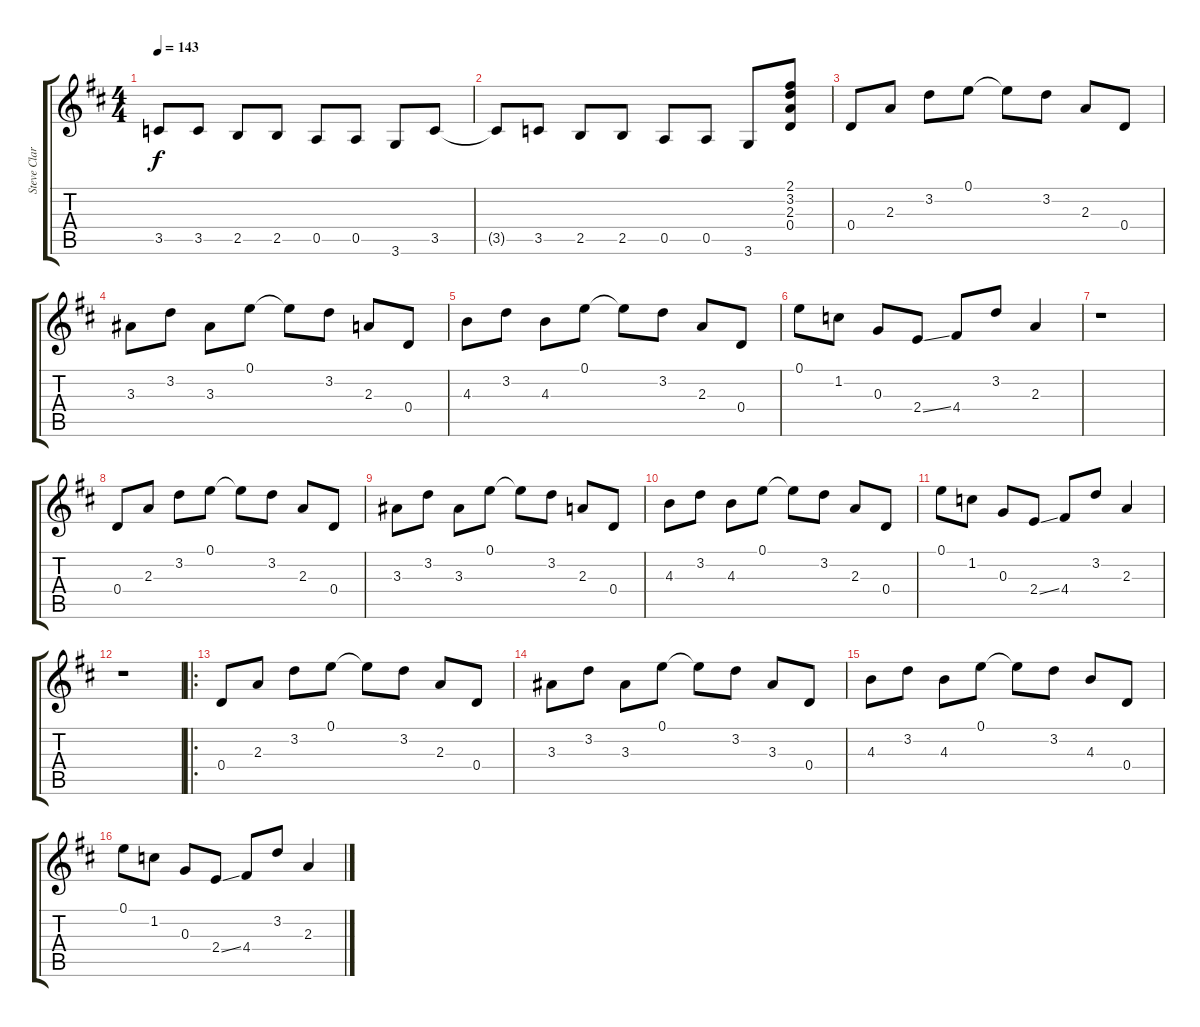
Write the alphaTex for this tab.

\track ("Steve Clark" "Steve Clar") {instrument distortionguitar}
\staff {score tabs}
\tuning (E4 B3 G3 D3 A2 E2) {hide}
\ts (4 4)
\tempo 143
\clef g2
\ks d
3.5{t}.8{dy f} 3.5.8 2.5.8 2.5.8 0.5.8 0.5.8 3.6.8 3.5.8 |
3.5{t}.8 3.5.8 2.5.8 2.5.8 0.5.8 0.5.8 3.6.8 (2.1 3.2 2.3 0.4).8 |
0.4.8{instrument electricguitarclean} 2.3.8 3.2.8 0.1.8 0.1{t}.8 3.2.8 2.3.8 0.4.8 |
3.3.8 3.2.8 3.3.8 0.1.8 0.1{t}.8 3.2.8 2.3.8 0.4.8 |
4.3.8 3.2.8 4.3.8 0.1.8 0.1{t}.8 3.2.8 2.3.8 0.4.8 |
0.1.8 1.2.8 0.3.8 2.4{ss}.8 4.4.8 3.2.8 2.3.4 |
r.1 |
0.4.8{instrument electricguitarclean} 2.3.8 3.2.8 0.1.8 0.1{t}.8 3.2.8 2.3.8 0.4.8 |
3.3.8 3.2.8 3.3.8 0.1.8 0.1{t}.8 3.2.8 2.3.8 0.4.8 |
4.3.8 3.2.8 4.3.8 0.1.8 0.1{t}.8 3.2.8 2.3.8 0.4.8 |
0.1.8 1.2.8 0.3.8 2.4{ss}.8 4.4.8 3.2.8 2.3.4 |
r.1 |
\ro
0.4.8 2.3.8 3.2.8 0.1.8 0.1{t}.8 3.2.8 2.3.8 0.4.8 |
3.3.8 3.2.8 3.3.8 0.1.8 0.1{t}.8 3.2.8 3.3.8 0.4.8 |
4.3.8 3.2.8 4.3.8 0.1.8 0.1{t}.8 3.2.8 4.3.8 0.4.8 |
0.1.8 1.2.8 0.3.8 2.4{ss}.8 4.4.8 3.2.8 2.3.4
